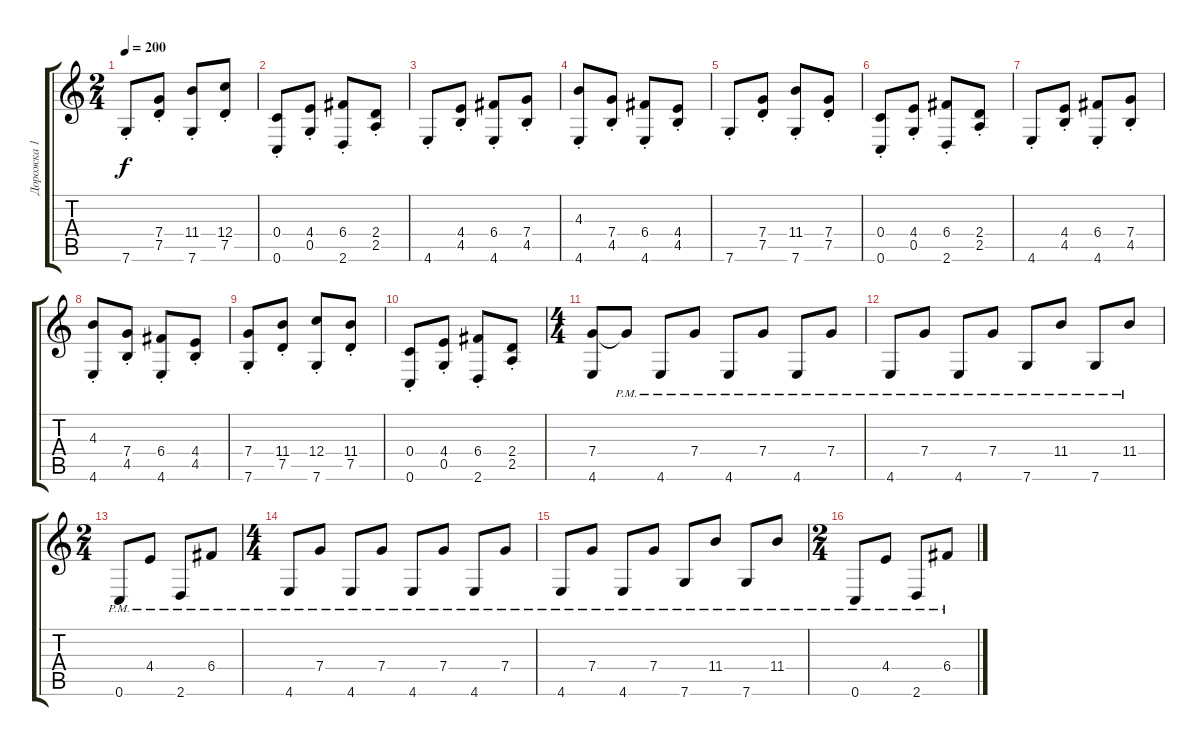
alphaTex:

\track ("Дорожка 1" "Дорожка 1") {instrument acousticguitarsteel}
\staff {score tabs}
\tuning (E4 C4 G3 C3 G2 C2) {hide}
\ts (2 4)
\tempo 200
\clef g2
\ks c
7.6{st}.8{dy f} (7.4{st} 7.5{st}).8 (11.4{st} 7.6{st}).8 (12.4{st} 7.5{st}).8 |
(0.4{st} 0.6{st}).8 (4.4{st} 0.5{st}).8 (6.4{st} 2.6{st}).8 (2.4{st} 2.5{st}).8 |
4.6{st}.8 (4.4{st} 4.5{st}).8 (6.4{st} 4.6{st}).8 (7.4{st} 4.5{st}).8 |
(4.3{st} 4.6{st}).8 (7.4{st} 4.5{st}).8 (6.4{st} 4.6{st}).8 (4.4{st} 4.5{st}).8 |
7.6{st}.8 (7.4{st} 7.5{st}).8 (11.4{st} 7.6{st}).8 (7.4{st} 7.5{st}).8 |
(0.4{st} 0.6{st}).8 (4.4{st} 0.5{st}).8 (6.4{st} 2.6{st}).8 (2.4{st} 2.5{st}).8 |
4.6{st}.8 (4.4{st} 4.5{st}).8 (6.4{st} 4.6{st}).8 (7.4{st} 4.5{st}).8 |
(4.3{st} 4.6{st}).8 (7.4{st} 4.5{st}).8 (6.4{st} 4.6{st}).8 (4.4{st} 4.5{st}).8 |
(7.4 7.6{st}).8 (11.4{st} 7.5{st}).8 (12.4{st} 7.6{st}).8 (11.4 7.5{st}).8 |
(0.4{st} 0.6{st}).8 (4.4{st} 0.5{st}).8 (6.4{st} 2.6{st}).8 (2.4{st} 2.5{st}).8 |
\ts (4 4)
(7.4 4.6).8 7.4{pm t}.8 4.6{pm}.8 7.4{pm}.8 4.6{pm}.8 7.4{pm}.8 4.6{pm}.8 7.4{pm}.8 |
4.6{pm}.8 7.4{pm}.8 4.6{pm}.8 7.4{pm}.8 7.6{pm}.8 11.4{pm}.8 7.6{pm}.8 11.4{pm}.8 |
\ts (2 4)
0.6{pm}.8 4.4{pm}.8 2.6{pm}.8 6.4{pm}.8 |
\ts (4 4)
4.6{pm}.8 7.4{pm}.8 4.6{pm}.8 7.4{pm}.8 4.6{pm}.8 7.4{pm}.8 4.6{pm}.8 7.4{pm}.8 |
4.6{pm}.8 7.4{pm}.8 4.6{pm}.8 7.4{pm}.8 7.6{pm}.8 11.4{pm}.8 7.6{pm}.8 11.4{pm}.8 |
\ts (2 4)
0.6{pm}.8 4.4{pm}.8 2.6{pm}.8 6.4{pm}.8
